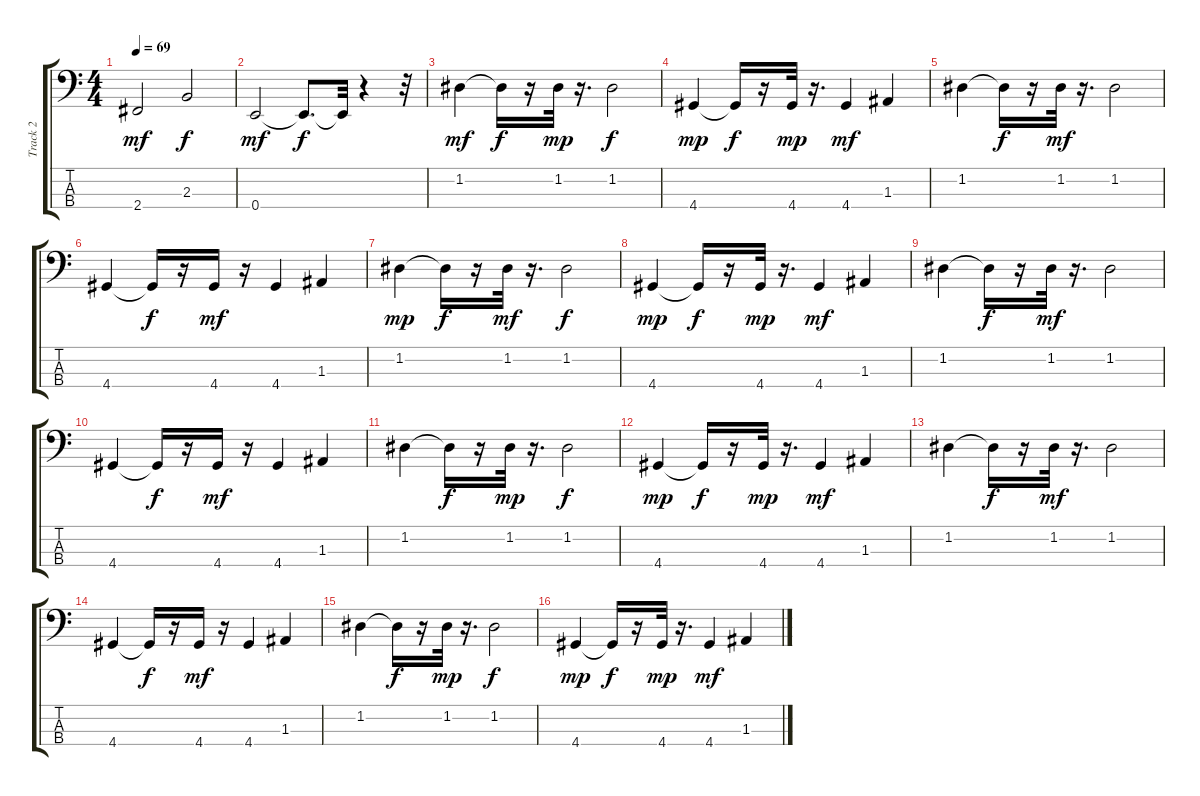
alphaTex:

\track ("Track 2" "Track 2") {instrument electricbassfinger}
\staff {score tabs}
\tuning (G2 D2 A1 E1) {hide}
\ts (4 4)
\tempo 69
\clef f4
\ks c
2.4.2{dy mf} 2.3.2{dy f} |
0.4.2{dy mf} 0.4{t}.8{d dy f} 0.4{t}.32 r.4 r.32 |
1.2.4{dy mf} 1.2{t}.16{dy f} r.16 1.2.32{dy mp} r.16{d} 1.2.2{dy f} |
4.4.4{dy mp} 4.4{t}.16{dy f} r.16 4.4.32{dy mp} r.16{d} 4.4.4{dy mf} 1.3.4 |
1.2.4 1.2{t}.16{dy f} r.16 1.2.32{dy mf} r.16{d} 1.2.2 |
4.4.4 4.4{t}.16{dy f} r.16 4.4.16{dy mf} r.16 4.4.4 1.3.4 |
1.2.4{dy mp} 1.2{t}.16{dy f} r.16 1.2.32{dy mf} r.16{d} 1.2.2{dy f} |
4.4.4{dy mp} 4.4{t}.16{dy f} r.16 4.4.32{dy mp} r.16{d} 4.4.4{dy mf} 1.3.4 |
1.2.4 1.2{t}.16{dy f} r.16 1.2.32{dy mf} r.16{d} 1.2.2 |
4.4.4 4.4{t}.16{dy f} r.16 4.4.16{dy mf} r.16 4.4.4 1.3.4 |
1.2.4 1.2{t}.16{dy f} r.16 1.2.32{dy mp} r.16{d} 1.2.2{dy f} |
4.4.4{dy mp} 4.4{t}.16{dy f} r.16 4.4.32{dy mp} r.16{d} 4.4.4{dy mf} 1.3.4 |
1.2.4 1.2{t}.16{dy f} r.16 1.2.32{dy mf} r.16{d} 1.2.2 |
4.4.4 4.4{t}.16{dy f} r.16 4.4.16{dy mf} r.16 4.4.4 1.3.4 |
1.2.4 1.2{t}.16{dy f} r.16 1.2.32{dy mp} r.16{d} 1.2.2{dy f} |
4.4.4{dy mp} 4.4{t}.16{dy f} r.16 4.4.32{dy mp} r.16{d} 4.4.4{dy mf} 1.3.4
